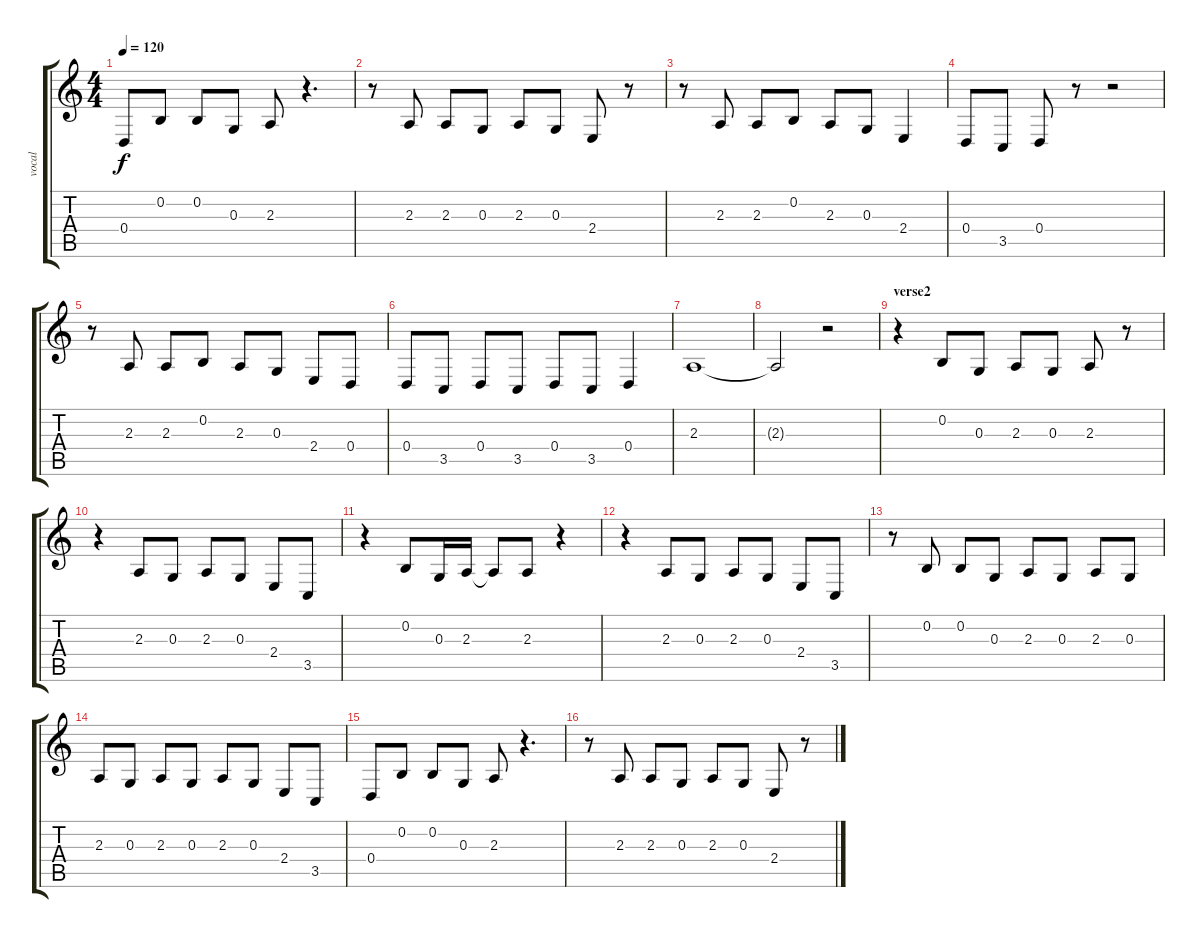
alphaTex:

\track ("vocal" "vocal") {instrument lead6voice}
\staff {score tabs}
\tuning (E4 B3 G3 D3 A2 E2) {hide}
\ts (4 4)
\tempo 120
\clef g2
\ks c
0.4.8{dy f} 0.2.8 0.2.8 0.3.8 2.3.8 r.4{d} |
r.8 2.3.8 2.3.8 0.3.8 2.3.8 0.3.8 2.4.8 r.8 |
r.8 2.3.8 2.3.8 0.2.8 2.3.8 0.3.8 2.4.4 |
0.4.8 3.5.8 0.4.8 r.8 r.2 |
r.8 2.3.8 2.3.8 0.2.8 2.3.8 0.3.8 2.4.8 0.4.8 |
0.4.8 3.5.8 0.4.8 3.5.8 0.4.8 3.5.8 0.4.4 |
2.3.1 |
2.3{t}.2 r.2 |
\section ("" "verse2")
r.4 0.2.8 0.3.8 2.3.8 0.3.8 2.3.8 r.8 |
r.4 2.3.8 0.3.8 2.3.8 0.3.8 2.4.8 3.5.8 |
r.4 0.2.8 0.3.16 2.3.16 2.3{t}.8 2.3.8 r.4 |
r.4 2.3.8 0.3.8 2.3.8 0.3.8 2.4.8 3.5.8 |
r.8 0.2.8 0.2.8 0.3.8 2.3.8 0.3.8 2.3.8 0.3.8 |
2.3.8 0.3.8 2.3.8 0.3.8 2.3.8 0.3.8 2.4.8 3.5.8 |
0.4.8 0.2.8 0.2.8 0.3.8 2.3.8 r.4{d} |
r.8 2.3.8 2.3.8 0.3.8 2.3.8 0.3.8 2.4.8 r.8
